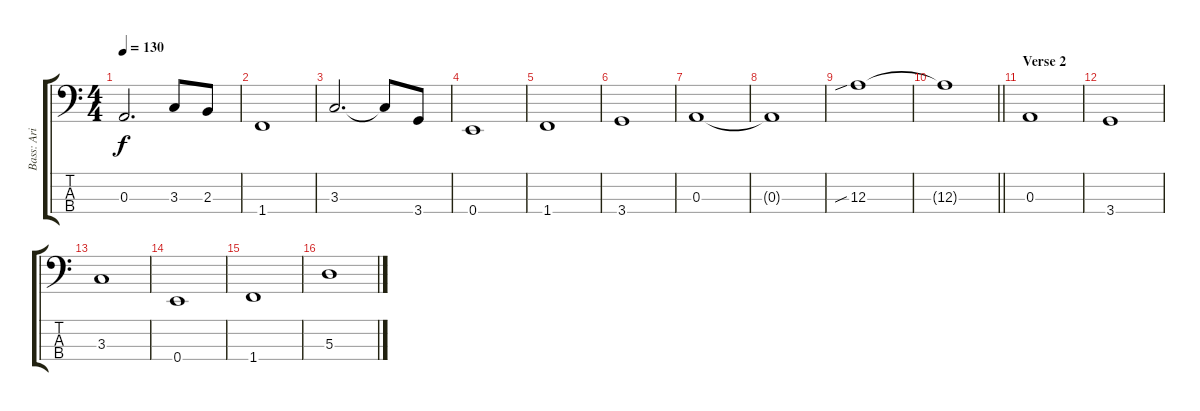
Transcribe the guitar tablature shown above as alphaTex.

\track ("Bass: Ari Katajamäki" "Bass: Ari ") {instrument electricbassfinger}
\staff {score tabs}
\tuning (G2 D2 A1 E1) {hide}
\ts (4 4)
\tempo 130
\clef f4
\ks aminor
0.3.2{d dy f} 3.3.8 2.3.8 |
1.4.1 |
3.3.2{d} 3.3{t}.8 3.4.8 |
0.4.1 |
1.4.1 |
3.4.1 |
0.3.1 |
0.3{t}.1 |
12.3{sib}.1 |
\barLineRight lightlight
12.3{t}.1 |
\section ("" "Verse 2")
0.3.1 |
3.4.1 |
3.3.1 |
0.4.1 |
1.4.1 |
5.3.1
